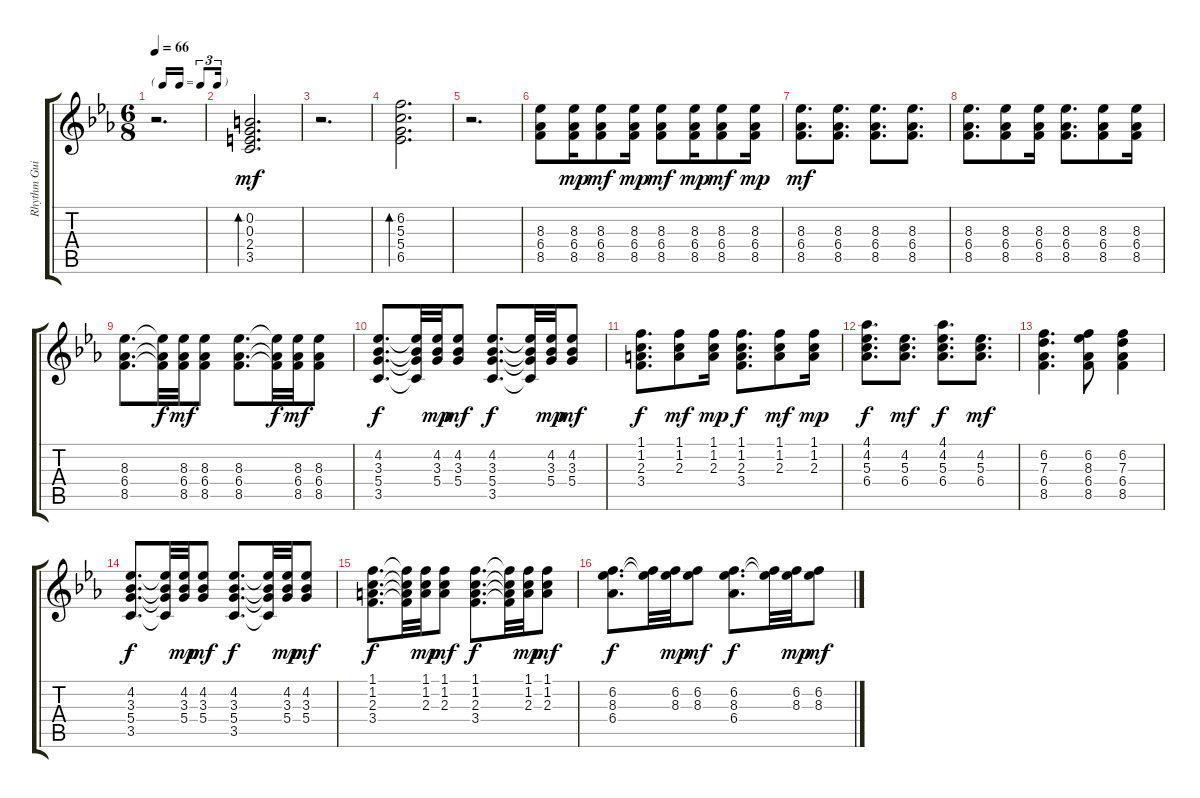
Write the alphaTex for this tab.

\track ("Rhythm Guitar" "Rhythm Gui") {instrument acousticguitarsteel}
\staff {score tabs}
\tuning (E4 B3 G3 D3 A2 E2) {hide}
\ts (6 8)
\tf triplet16th
\tempo 66
\clef g2
\ks cminor
r.2{d dy mf} |
(0.2 0.3 2.4 3.5).2{d bd 120} |
r.2{d} |
(6.2 5.3 5.4 6.5).2{d bd 120} |
r.2{d} |
(8.3 6.4 8.5).8 (8.3 6.4 8.5).16{dy mp} (8.3 6.4 8.5).8{dy mf} (8.3 6.4 8.5).16{dy mp} (8.3 6.4 8.5).8{dy mf} (8.3 6.4 8.5).16{dy mp} (8.3 6.4 8.5).8{dy mf} (8.3 6.4 8.5).16{dy mp} |
(8.3 6.4 8.5).8{d dy mf} (8.3 6.4 8.5).8{d} (8.3 6.4 8.5).8{d} (8.3 6.4 8.5).8{d} |
(8.3 6.4 8.5).8{d} (8.3 6.4 8.5).8 (8.3 6.4 8.5).16 (8.3 6.4 8.5).8{d} (8.3 6.4 8.5).8 (8.3 6.4 8.5).16 |
(8.3 6.4 8.5).8{d} (8.3{t} 6.4{t} 8.5{t}).32{dy f} (8.3 6.4 8.5).32{dy mf} (8.3 6.4 8.5).8 (8.3 6.4 8.5).8{d} (8.3{t} 6.4{t} 8.5{t}).32{dy f} (8.3 6.4 8.5).32{dy mf} (8.3 6.4 8.5).8 |
(4.2 3.3 5.4 3.5).8{d dy f} (4.2{t} 3.3{t} 5.4{t} 3.5{t}).32 (4.2 3.3 5.4).32{dy mp} (4.2 3.3 5.4).8{dy mf} (4.2 3.3 5.4 3.5).8{d dy f} (4.2{t} 3.3{t} 5.4{t} 3.5{t}).32 (4.2 3.3 5.4).32{dy mp} (4.2 3.3 5.4).8{dy mf} |
(1.1 1.2 2.3 3.4).8{d dy f} (1.1 1.2 2.3).8{dy mf} (1.1 1.2 2.3).16{dy mp} (1.1 1.2 2.3 3.4).8{d dy f} (1.1 1.2 2.3).8{dy mf} (1.1 1.2 2.3).16{dy mp} |
(4.1 4.2 5.3 6.4).8{d dy f} (4.2 5.3 6.4).8{d dy mf} (4.1 4.2 5.3 6.4).8{d dy f} (4.2 5.3 6.4).8{d dy mf} |
(6.2 7.3 6.4 8.5).4{d} (6.2 8.3 6.4 8.5).8 (6.2 7.3 6.4 8.5).4 |
(4.2 3.3 5.4 3.5).8{d dy f} (4.2{t} 3.3{t} 5.4{t} 3.5{t}).32 (4.2 3.3 5.4).32{dy mp} (4.2 3.3 5.4).8{dy mf} (4.2 3.3 5.4 3.5).8{d dy f} (4.2{t} 3.3{t} 5.4{t} 3.5{t}).32 (4.2 3.3 5.4).32{dy mp} (4.2 3.3 5.4).8{dy mf} |
(1.1 1.2 2.3 3.4).8{d dy f} (1.1{t} 1.2{t} 2.3{t} 3.4{t}).32 (1.1 1.2 2.3).32{dy mp} (1.1 1.2 2.3).8{dy mf} (1.1 1.2 2.3 3.4).8{d dy f} (1.1{t} 1.2{t} 2.3{t} 3.4{t}).32 (1.1 1.2 2.3).32{dy mp} (1.1 1.2 2.3).8{dy mf} |
(6.2 8.3 6.4).8{d dy f} (6.2{t} 8.3{t}).32 (6.2 8.3).32{dy mp} (6.2 8.3).8{dy mf} (6.2 8.3 6.4).8{d dy f} (6.2{t} 8.3{t}).32 (6.2 8.3).32{dy mp} (6.2 8.3).8{dy mf}
